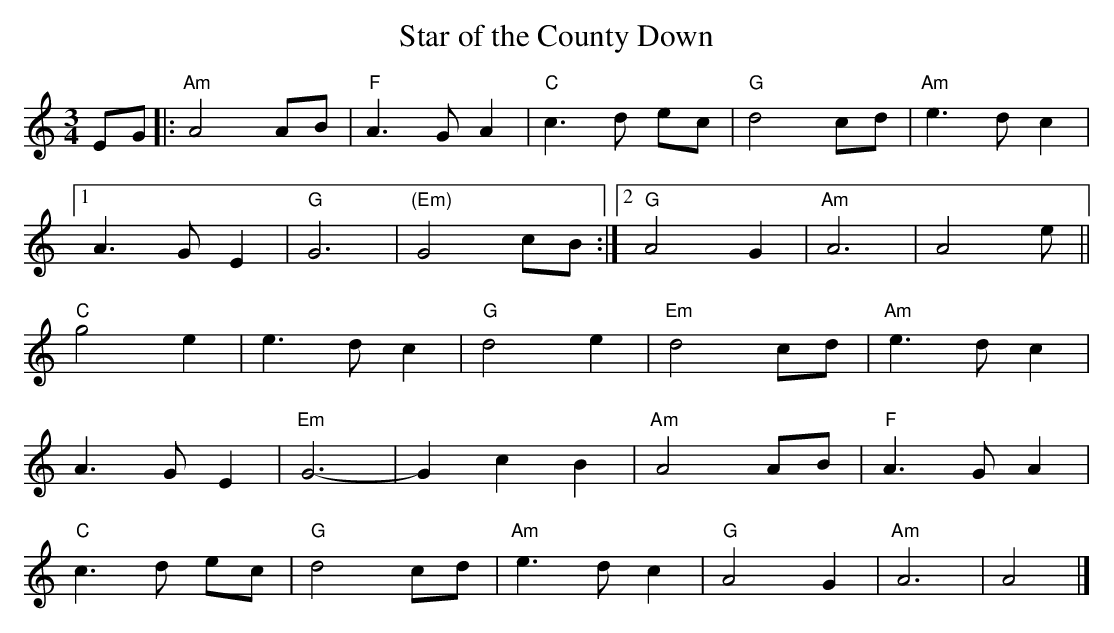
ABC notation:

X:1
T:Star of the County Down
M:3/4
Q:180
K:Am
EG|:\
"Am"A4 AB|"F"A3 G A2|"C"c3 d ec|"G"d4 cd|"Am"e3 d c2|
[1 A3 G E2|"G"G6|"(Em)"G4 cB:|2 "G"A4 G2|"Am"A6|A4 e||
"C"g4 e2|e3dc2|"G"d4 e2|"Em"d4 cd|"Am"e3d c2|
A3 G E2|"Em"G6-|G2 c2B2|"Am"A4 AB|"F"A3 GA2|
"C"c3d ec|"G"d4 cd|"Am"e3 d c2|"G"A4 G2|"Am"A6|A4|]
